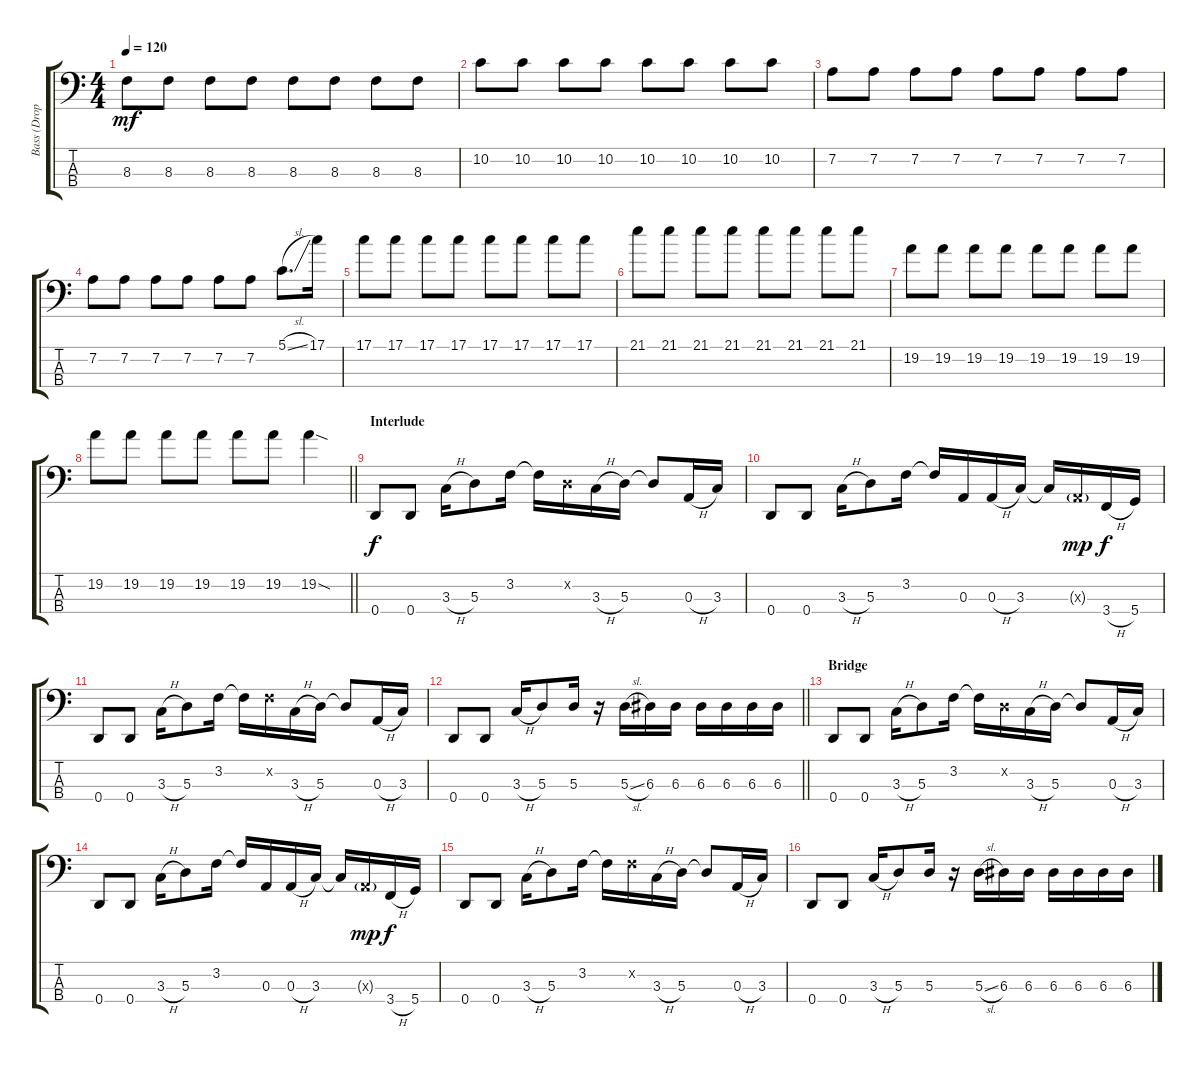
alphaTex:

\track ("Bass (Dropped D Tuning)" "Bass (Drop") {instrument electricbassfinger}
\staff {score tabs}
\tuning (G2 D2 A1 D1) {hide}
\ts (4 4)
\tempo 120
\clef f4
\ks c
8.3.8{dy mf} 8.3.8 8.3.8 8.3.8 8.3.8 8.3.8 8.3.8 8.3.8 |
10.2.8 10.2.8 10.2.8 10.2.8 10.2.8 10.2.8 10.2.8 10.2.8 |
7.2.8 7.2.8 7.2.8 7.2.8 7.2.8 7.2.8 7.2.8 7.2.8 |
7.2.8 7.2.8 7.2.8 7.2.8 7.2.8 7.2.8 5.1{sl}.8{d} 17.1.16 |
17.1.8 17.1.8 17.1.8 17.1.8 17.1.8 17.1.8 17.1.8 17.1.8 |
21.1.8 21.1.8 21.1.8 21.1.8 21.1.8 21.1.8 21.1.8 21.1.8 |
19.2.8 19.2.8 19.2.8 19.2.8 19.2.8 19.2.8 19.2.8 19.2.8 |
\barLineRight lightlight
19.2.8 19.2.8 19.2.8 19.2.8 19.2.8 19.2.8 19.2{sod}.4 |
\section ("" "Interlude")
0.4.8{dy f} 0.4.8 3.3{h}.16 5.3.8 3.2.16 3.2{t}.16 0.2{x}.16 3.3{h}.16 5.3.16 5.3{t}.8 0.3{h}.16 3.3.16 |
0.4.8 0.4.8 3.3{h}.16 5.3.8 3.2.16 3.2{t}.16 0.3.16 0.3{h}.16 3.3.16 3.3{t}.16 0.3{g x}.16{dy mp} 3.4{h}.16{dy f} 5.4.16 |
0.4.8 0.4.8 3.3{h}.16 5.3.8 3.2.16 3.2{t}.16 3.2{x}.16 3.3{h}.16 5.3.16 5.3{t}.8 0.3{h}.16 3.3.16 |
\barLineRight lightlight
0.4.8 0.4.8 3.3{h}.16 5.3.8 5.3.16 r.16 5.3{sl}.16 6.3.16 6.3.16 6.3.16 6.3.16 6.3.16 6.3.16 |
\section ("" "Bridge")
0.4.8 0.4.8 3.3{h}.16 5.3.8 3.2.16 3.2{t}.16 0.2{x}.16 3.3{h}.16 5.3.16 5.3{t}.8 0.3{h}.16 3.3.16 |
0.4.8 0.4.8 3.3{h}.16 5.3.8 3.2.16 3.2{t}.16 0.3.16 0.3{h}.16 3.3.16 3.3{t}.16 0.3{g x}.16{dy mp} 3.4{h}.16{dy f} 5.4.16 |
0.4.8 0.4.8 3.3{h}.16 5.3.8 3.2.16 3.2{t}.16 3.2{x}.16 3.3{h}.16 5.3.16 5.3{t}.8 0.3{h}.16 3.3.16 |
0.4.8 0.4.8 3.3{h}.16 5.3.8 5.3.16 r.16 5.3{sl}.16 6.3.16 6.3.16 6.3.16 6.3.16 6.3.16 6.3.16
